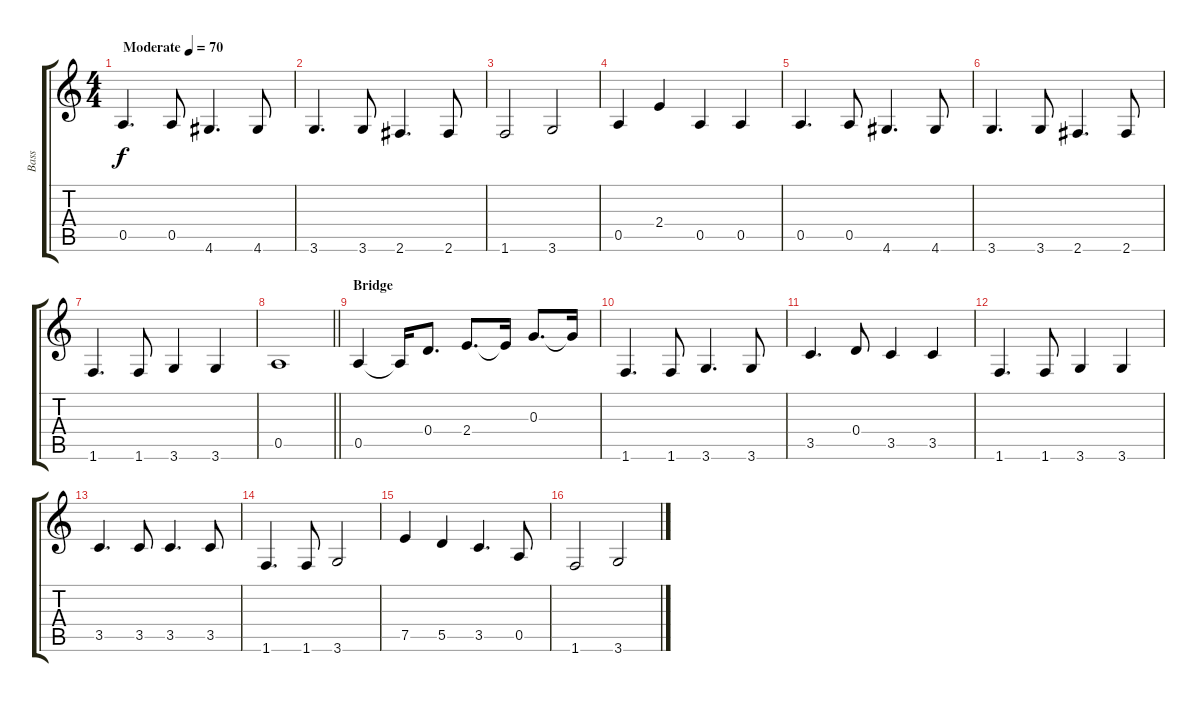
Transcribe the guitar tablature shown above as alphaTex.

\track ("Bass" "Bass") {instrument electricbasspick}
\staff {score tabs}
\tuning (E4 B3 G3 D3 A2 E2) {hide}
\ts (4 4)
\tempo (70 "Moderate")
\clef g2
\ks c
0.5.4{d dy f instrument electricbasspick} 0.5.8 4.6.4{d} 4.6.8 |
3.6.4{d} 3.6.8 2.6.4{d} 2.6.8 |
1.6.2 3.6.2 |
0.5.4 2.4.4 0.5.4 0.5.4 |
0.5.4{d} 0.5.8 4.6.4{d} 4.6.8 |
3.6.4{d} 3.6.8 2.6.4{d} 2.6.8 |
1.6.4{d} 1.6.8 3.6.4 3.6.4 |
\barLineRight lightlight
0.5.1 |
\section ("" "Bridge")
0.5.4 0.5{t}.16 0.4.8{d} 2.4.8{d} 2.4{t}.16 0.3.8{d} 0.3{t}.16 |
1.6.4{d} 1.6.8 3.6.4{d} 3.6.8 |
3.5.4{d} 0.4.8 3.5.4 3.5.4 |
1.6.4{d} 1.6.8 3.6.4 3.6.4 |
3.5.4{d} 3.5.8 3.5.4{d} 3.5.8 |
1.6.4{d} 1.6.8 3.6.2 |
7.5.4 5.5.4 3.5.4{d} 0.5.8 |
1.6.2 3.6.2
